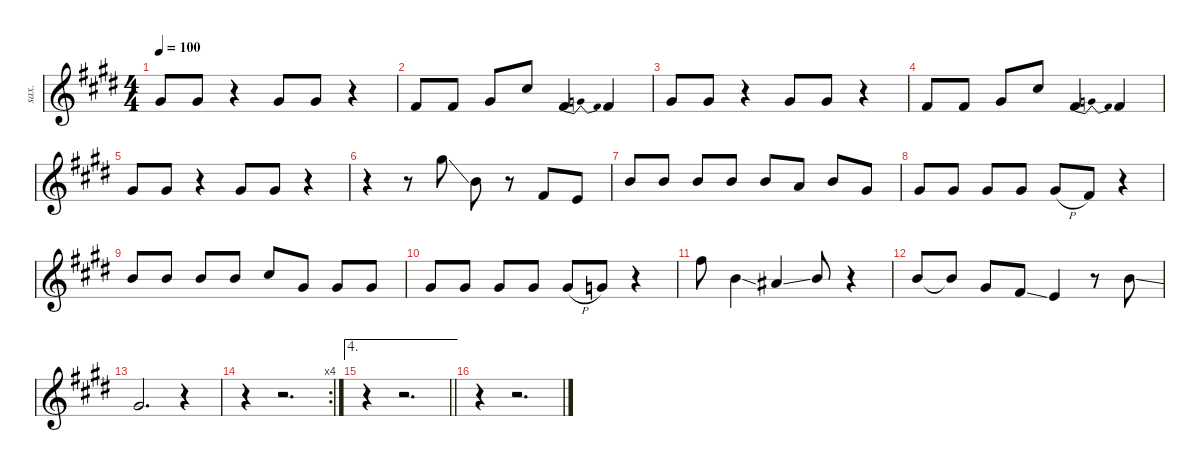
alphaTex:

\defaultSystemsLayout 4
\hideDynamics
\bracketExtendMode nobrackets
\otherSystemsTrackNameOrientation horizontal
\track ("Background Vocals - high" "sax.") {instrument tenorsax}
\staff {score}
\tuning (E4 B3 G3 D3 A2 E2)
\ts (4 4)
\tempo 100
\clef g2
\ks e
4.1{acc #}.8{dy f beam Up} 4.1{acc #}.8{beam Up} r.4{beam Down} 4.1{acc #}.8{beam Up} 4.1{acc #}.8{beam Up} r.4{beam Down} |
2.1{acc #}.8{beam Up} 2.1{acc #}.8{beam Up} 4.1{acc #}.8{beam Up} 9.1{acc #}.8{beam Up} 2.1{be (bendrelease 0 0 15 2 30 2 45 0) acc #}.4{beam Up} 2.1{acc #}.4{dy mp beam Up} |
4.1{acc #}.8{dy f beam Up} 4.1{acc #}.8{beam Up} r.4{beam Down} 4.1{acc #}.8{beam Up} 4.1{acc #}.8{beam Up} r.4{beam Down} |
2.1{acc #}.8{beam Up} 2.1{acc #}.8{beam Up} 4.1{acc #}.8{beam Up} 9.1{acc #}.8{beam Up} 2.1{be (bendrelease 0 0 15 2 30 2 45 0) acc #}.4{beam Up} 2.1{acc #}.4{dy mp beam Up} |
4.1{acc #}.8{dy f beam Up} 4.1{acc #}.8{beam Up} r.4{beam Down} 4.1{acc #}.8{beam Up} 4.1{acc #}.8{beam Up} r.4{beam Down} |
r.4{beam Down} r.8{beam Down} 16.1{ss acc #}.8{beam Down} 7.1{acc forcenatural}.8{beam Down} r.8{beam Down} 2.1{acc #}.8{beam Up} 0.1{acc forcenatural}.8{beam Up} |
7.1{acc forcenatural}.8{beam Up} 7.1{acc forcenatural}.8{beam Up} 7.1{acc forcenatural}.8{beam Up} 7.1{acc forcenatural}.8{beam Up} 7.1{acc forcenatural}.8{beam Up} 5.1{acc forcenatural}.8{beam Up} 7.1{acc forcenatural}.8{beam Up} 4.1{acc #}.8{beam Up} |
4.1{acc #}.8{beam Up} 4.1{acc #}.8{beam Up} 4.1{acc #}.8{beam Up} 4.1{acc #}.8{beam Up} 4.1{h acc #}.8{beam Up} 2.1{acc #}.8{beam Up} r.4{beam Down} |
7.1{acc forcenatural}.8{beam Up} 7.1{acc forcenatural}.8{beam Up} 7.1{acc forcenatural}.8{beam Up} 7.1{acc forcenatural}.8{beam Up} 9.1{acc #}.8{beam Up} 4.1{acc #}.8{beam Up} 4.1{acc #}.8{beam Up} 4.1{acc #}.8{beam Up} |
4.1{acc #}.8{beam Up} 4.1{acc #}.8{beam Up} 4.1{acc #}.8{beam Up} 4.1{acc #}.8{beam Up} 4.1{h acc #}.8{beam Up} 3.1{acc forcenatural}.8{beam Up} r.4{beam Down} |
14.1{acc #}.8{beam Down} 7.1{ss acc forcenatural}.4{beam Down} 6.1{ss acc #}.4{beam Up} 7.1{acc forcenatural}.8{beam Up} r.4{beam Down} |
7.1{acc forcenatural}.8{beam Up} 7.1{t acc forcenatural}.8{beam Up} 4.1{acc #}.8{beam Up} 2.1{ss acc #}.8{beam Up} 0.1{acc forcenatural}.4{beam Up} r.8{beam Down} 7.1{ss acc forcenatural}.8{beam Down} |
4.1{acc #}.2{d beam Up} r.4{beam Down} |
\rc 4
r.4{beam Down} r.2{d beam Down} |
\ae 4
\barLineRight lightlight
r.4{beam Down} r.2{d beam Down} |
r.4{beam Down} r.2{d beam Down}
